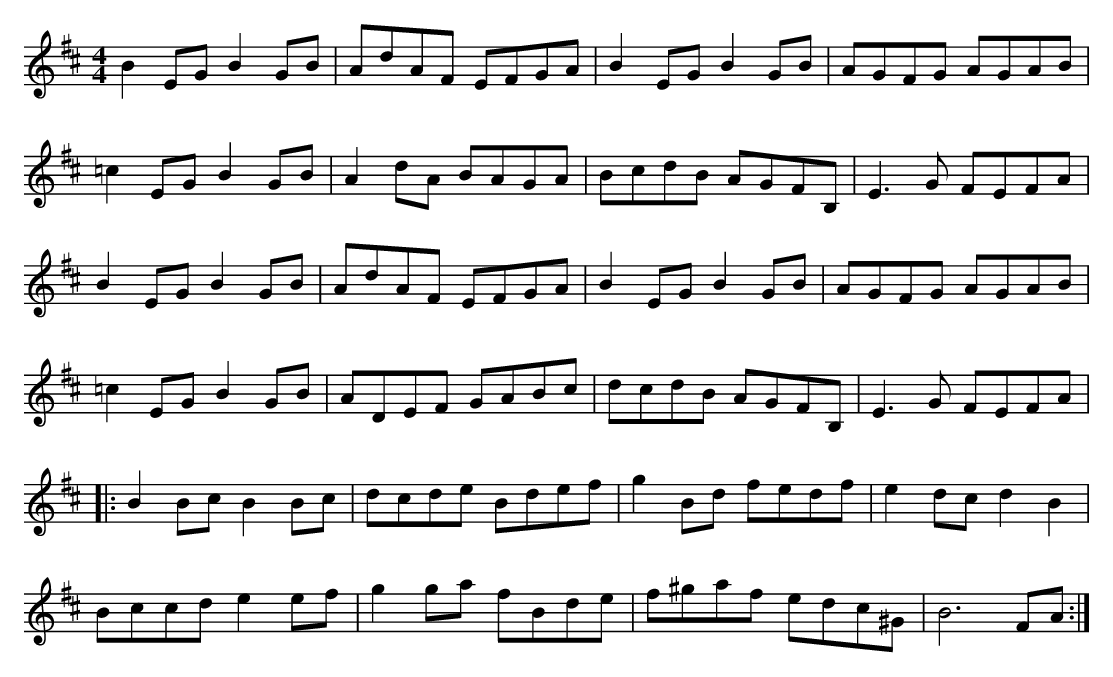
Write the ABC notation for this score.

X:1
M:4/4
K:Bmin
B2EGB2GB| AdAF EFGA| B2EGB2GB | AGFG AGAB |
=c2EGB2GB| A2 dA BAGA | BcdB AGFB, | E3G FEFA |
B2EGB2GB | AdAF EFGA| B2EGB2GB | AGFG AGAB |
 =c2EGB2GB| ADEF GABc | dcdB AGFB, | E3G FEFA |
|:B2 BcB2Bc | dcde Bdef | g2 Bd fedf| e2 dcd2B2|
Bccde2 ef | g2ga fBde| f^gaf edc^G| B6FA:|
